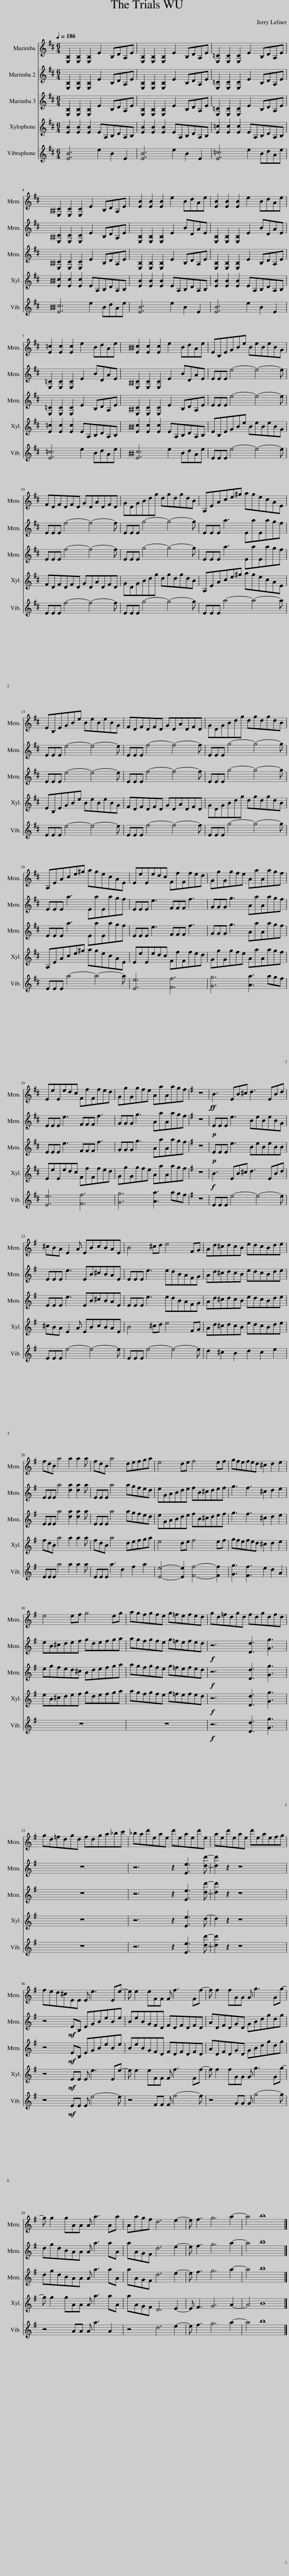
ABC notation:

X:1
%%score 1 2 3 4 5
L:1/8
Q:1/4=186
M:6/4
I:linebreak $
K:D
V:1 treble
V:2 treble
V:3 treble
V:4 treble transpose=12
V:5 treble
V:1
 [E,B,]2 [E,B,]2 [E,B,]2 E2 B,DA,E | [E,B,]2 [E,B,]2 [E,B,]2 E2 B,DA,E | [E,=C]2 [E,C]2 [E,C]2 E2 B,DA,E |$ [E,C]2 [E,C]2 [E,C]2 E2 B,DA,E | [EB]2 [EB]2 [EB]2 e2 BdAe | %5
 [EB]2 [EB]2 [EB]2 e2 BdAe |$ [E=c]2 [Ec]2 [Ec]2 e2 BdAe | [Ec]2 [Ec]2 [Ec]2 e2 BdAe | EB,EGBe BeBeBG |$ FDFDFD GDADFD | %10
 GDGBdg dgdgdB | A,EAce^g agecAE |$ EB,EGBe BeBeBG | FDFDFD GDADFD | GDGBdg dgdgdB |$ %15
 A,EAce^g agecAE | EeEedc FfFfed | GgGgfe AaAagf |$ EeEedc FfFfed | GgGgfe AaAagf | %20
[K:G] z12 |!ff! B3 EB^c d3 EBd |$ ^cBA E2 A EBcBAE | B4 ^cd e4 FG | Ad^cdcB edcBde |$ %25
 fdB a4 a2 a2 a | fdB a4 defga | e4 de f4 ef | gfefed ^c2 d2 e2 |$ e4 ef g4 eg | %30
 agfgfe g=fefed | gd=fdgd fdgdfd |$ gd=fdgd fdga_bc' | _bad'eae d'eaed'e | aed'eae d'eaefg |$ %35
 fed^cEE E e3 Ee- | e e2 eFF F f3 Ff- | f f2 fGG G g3 Gg- |$ g g2 gAA A a3 Aa | Aagf d6 e2- | %40
 e f3 g6 a2- | a4 b8 |] %42
V:2
 [E,B,]2 [E,B,]2 [E,B,]2 E2 B,DA,E | [E,B,]2 [E,B,]2 [E,B,]2 E2 B,DA,E | [E,=C]2 [E,C]2 [E,C]2 E2 B,DA,E |$ [E,C]2 [E,C]2 [E,C]2 E2 B,DA,E | [E,B,]2 [E,B,]2 [E,B,]2 E2 BDAE | %5
 [E,B,]2 [E,B,]2 [E,B,]2 E2 BDAE |$ [E,=C]2 [E,C]2 [E,C]2 E2 BDAE | [E,C]2 [E,C]2 [E,C]2 E2 BDAE | EEE e4- e4- e |$ EEE f4- f4- f | %10
 EEE g4- g4- g | EEE a3 EaEagf |$ EEE e4- e4- e | EEE f4- f4- f | EEE g4- g4- g |$ %15
 EEE a3 EaEagf | EEE e3 FFF f3 | GGG g3 AaAagf |$ EEE e3 FFF f3 | GGG g3 AaAagf | %20
[K:G] z12 |!p! EEE e3 BeBeBG |$ EEE e3 EB^cBAE | EEE e3 edBAFG | Ad^cdcB edcBde |$ %25
 EEE a4 [da]2 [da]2 a | EEE a4 agfed | eGABde fB^cdef | g3 f3 ^c2 d2 e2 |$ eB^cdef gdefga | %30
 agfgfe g=fefed |!f! z6 [Dd]3 [Gg]3 |$ z12 | z6 z2 [Ee]3 [dd']- | [dd']2 z2 z8 |$ %35
 z4!mf! EB, EGBeBe | BeBGFD FDFDFD | ADFDGD GBdgdg |$ dgdBAA A a3 aA | aAGF d6 e2- | %40
 e f3 g6 a2- | a4 b8 |] %42
V:3
 [E,B,]2 [E,B,]2 [E,B,]2 E2 B,DA,E | [E,B,]2 [E,B,]2 [E,B,]2 E2 B,DA,E | [E,=C]2 [E,C]2 [E,C]2 E2 B,DA,E |$ [E,C]2 [E,C]2 [E,C]2 E2 B,DA,E | [E,B,]2 [E,B,]2 [E,B,]2 E2 B,DA,E | %5
 [E,B,]2 [E,B,]2 [E,B,]2 E2 B,DA,E |$ [E,=C]2 [E,C]2 [E,C]2 E2 B,DA,E | [E,C]2 [E,C]2 [E,C]2 E2 B,DA,E | EEE e4- e4- e |$ EEE f4- f4- f | %10
 EEE g4- g4- g | EEE a3 EaEagf |$ EEE e4- e4- e | EEE f4- f4- f | EEE g4- g4- g |$ %15
 EEE a3 EaEagf | EEE e3 FFF f3 | GGG g3 AaAagf |$ EEE e3 FFF f3 | GGG g3 AaAagf | %20
[K:G] z12 |!p! EEE e3 BeBeBB |$ EEE e3 EB^cBAE | EEE e3 edBAFG | Ad^cdcB edcBde |$ %25
 EEE a4 [da]2 [da]2 a | EEE a4 agfed | eGABde fB^cdef | g3 f3 ^c2 d2 e2 |$ egfed^c Bdefga | %30
 agfgfe g=fefed |!f! z6 [Dd]3 [Gg]3 |$ z12 | z6 z2 [Ee]3 [dd']- | [dd']2 z2 z8 |$ %35
 z4!mf! EB, EGBeBe | BeBGFD FDFDFD | ADFDGD GBdgdg |$ dgdBAA A a3 aA | aAGF d6 e2- | %40
 e f3 g6 a2- | a4 b8 |] %42
V:4
 [EB]2 [EB]2 [EB]2 EA,B,DA,B, | [EB]2 [EB]2 [EB]2 EA,B,DA,B, | [E=c]2 [Ec]2 [Ec]2 EA,B,DA,B, |$ [Ec]2 [Ec]2 [Ec]2 EA,B,DA,B, | [EB]2 [EB]2 [EB]2 EA,B,DA,B, | %5
 [EB]2 [EB]2 [EB]2 EA,B,DA,B, |$ [E=c]2 [Ec]2 [Ec]2 EA,B,DA,B, | [Ec]2 [Ec]2 [Ec]2 EA,B,DA,B, | EB,EGBe BeBeBG |$ FDFDFD GDADFD | %10
 GDGBdg dgdgdB | A,EAce^g agecAE |$ EB,EGBe BeBeBG | FDFDFD GDADFD | GDGBdg dgdgdB |$ %15
 A,EAce^g agecAE | EeEedc FfFfed | GgGgfe AaAagf |$ EeEedc FfFfed | GgGgfe AaAagf | %20
[K:G] z12 |!f! B3 EB^c d3 EBd |$ ^cBA E2 A EBcBAE | B4 ^cd e4 FG | Ad^cdcB edcBde |$ %25
 fdB a4 a2 a2 a | fdB a4 defga | e4 de f4 ef | gfefed ^c2 d2 e2 |$ eB^cdef gdefga | %30
 agfgfe g=fefed |!f! z6 [Dd]3 [Gg]3 |$ z12 | z6 z2 [Ee]3 d- | d2 z2 z8 |$ %35
 z4!mf! EE E e3 Ee- | e e2 eFF F f3 Ff- | f f2 fGG G g3 Gg- |$ g g2 gAA A a3 aA | aAGF D6 E2- | %40
 E F3 G6 A2- | A4 B8 |] %42
V:5
 [EB]6 e2 B2 E2 | [EB]6 e2 B2 E2 | [E=c]6 e2 BdAe |$ [Ec]6 e2 BdAe | [EB]6 e2 B2 E2 | %5
 [EB]6 e2 B2 E2 |$ [E=c]6 e2 BdAe | [Ec]6 e2 BdAe | EEE e4- e4- e |$ EEE f4- f4- f | %10
 EEE g4- g4- g | EEE a4- a4- a |$ EEE e4- e4- e | EEE f4- f4- f | EEE g4- g4- g |$ %15
 EEE a4- a4- a | [Ee]6 [Ff]6 | [Gg]6 [Aa]3 agf |$ [Ee]6 [Ff]6 | [Gg]6 [Aa]3 agf | %20
[K:G] z12 | EEE e4- e4- e |$ EEE e4- e4- e | EEE e4- e4- e | d2 ^c2 B2 d2 c2 e2 |$ %25
 EEE a4 a2 a2 a | EEE a3 d2 f2 a2 | [Ee]4- [Ee]2 [Ff]4- [Ff]2 | [Gg]3 [Ff]3 e2 d2 A2 |$ z12 | %30
 z12 |!f! z6 [Dd]3 [Gg]3 |$ z12 | z6 z2 [Ee]3 [dd']- | [dd']2 z2 z8 |$ %35
 z4!mf! EE E e4- e | z4 FF F f4- f | z4 GG G g4- g |$ z4 AA A a3 A2 | z4 d6 e2- | %40
 e f3 g6 a2- | a4 b8 |] %42
